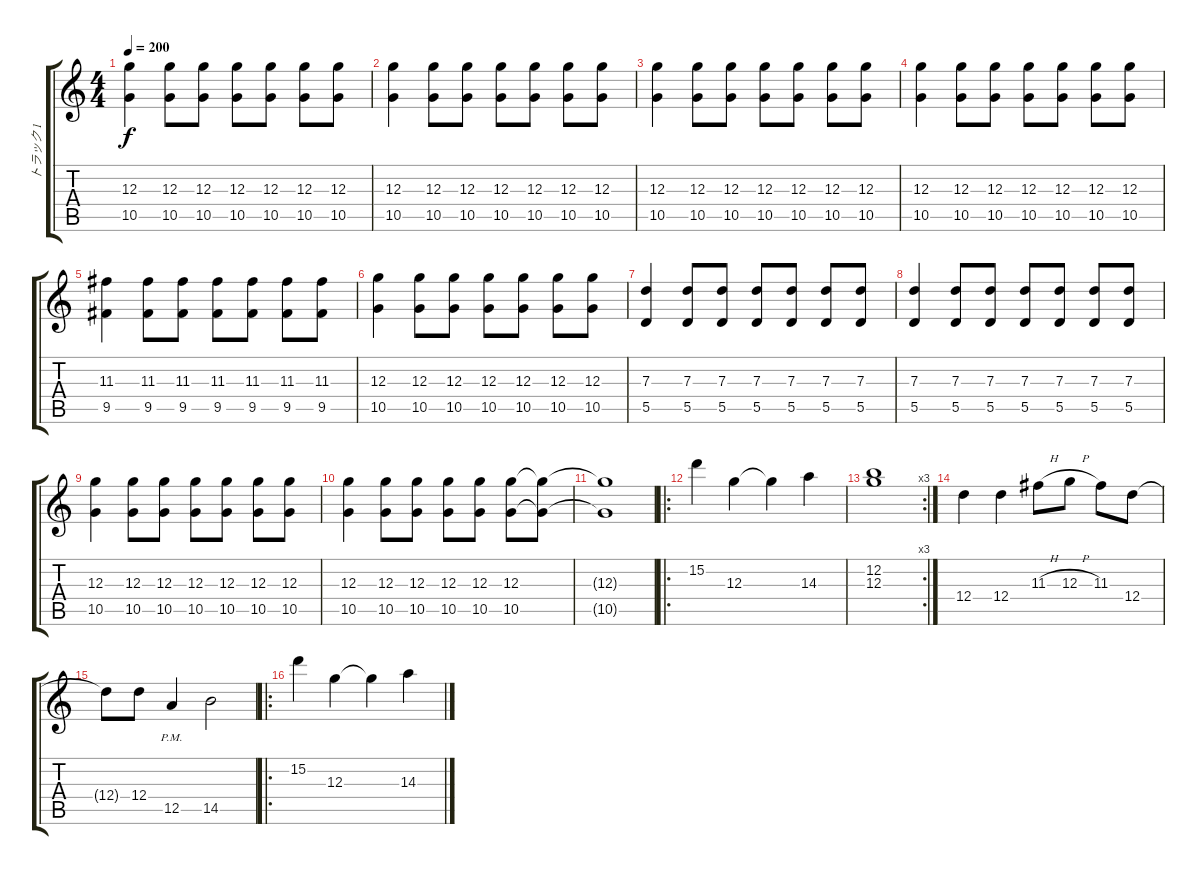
\track ("トラック 1" "トラック 1") {instrument acousticguitarsteel}
\staff {score tabs}
\tuning (E4 B3 G3 D3 A2 E2) {hide}
\ts (4 4)
\tempo 200
\clef g2
\ks c
(12.3 10.5).4{dy f} (12.3 10.5).8 (12.3 10.5).8 (12.3 10.5).8 (12.3 10.5).8 (12.3 10.5).8 (12.3 10.5).8 |
(12.3 10.5).4 (12.3 10.5).8 (12.3 10.5).8 (12.3 10.5).8 (12.3 10.5).8 (12.3 10.5).8 (12.3 10.5).8 |
(12.3 10.5).4 (12.3 10.5).8 (12.3 10.5).8 (12.3 10.5).8 (12.3 10.5).8 (12.3 10.5).8 (12.3 10.5).8 |
(12.3 10.5).4 (12.3 10.5).8 (12.3 10.5).8 (12.3 10.5).8 (12.3 10.5).8 (12.3 10.5).8 (12.3 10.5).8 |
(11.3 9.5).4 (11.3 9.5).8 (11.3 9.5).8 (11.3 9.5).8 (11.3 9.5).8 (11.3 9.5).8 (11.3 9.5).8 |
(12.3 10.5).4 (12.3 10.5).8 (12.3 10.5).8 (12.3 10.5).8 (12.3 10.5).8 (12.3 10.5).8 (12.3 10.5).8 |
(7.3 5.5).4 (7.3 5.5).8 (7.3 5.5).8 (7.3 5.5).8 (7.3 5.5).8 (7.3 5.5).8 (7.3 5.5).8 |
(7.3 5.5).4 (7.3 5.5).8 (7.3 5.5).8 (7.3 5.5).8 (7.3 5.5).8 (7.3 5.5).8 (7.3 5.5).8 |
(12.3 10.5).4 (12.3 10.5).8 (12.3 10.5).8 (12.3 10.5).8 (12.3 10.5).8 (12.3 10.5).8 (12.3 10.5).8 |
(12.3 10.5).4 (12.3 10.5).8 (12.3 10.5).8 (12.3 10.5).8 (12.3 10.5).8 (12.3 10.5).8 (12.3{t} 10.5{t}).8 |
(12.3{t} 10.5{t}).1 |
\ro
15.2.4 12.3.4 12.3{t}.4 14.3.4 |
\rc 3
(12.2 12.3).1 |
12.4.4 12.4.4 11.3{h}.8 12.3{h}.8 11.3.8 12.4.8 |
12.4{t}.8 12.4.8 12.5{pm}.4 14.5.2 |
\ro
15.2.4 12.3.4 12.3{t}.4 14.3.4
